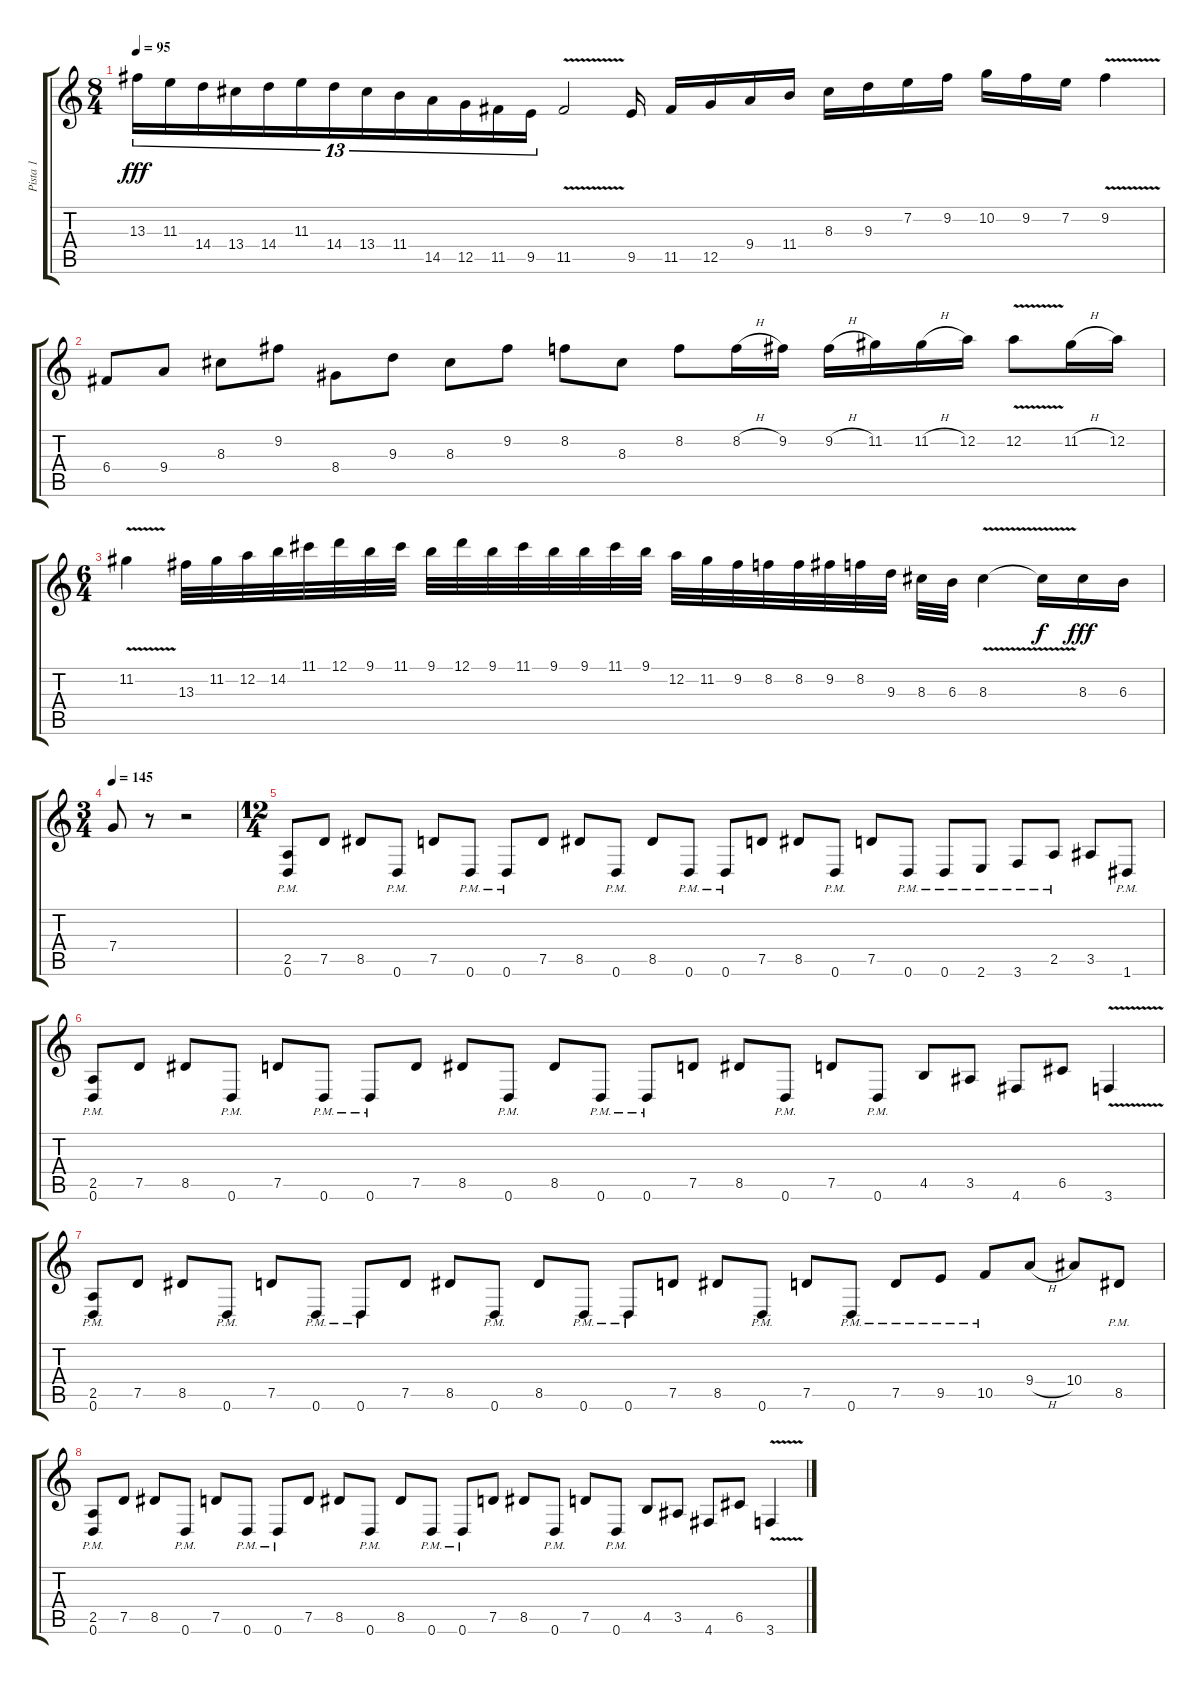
\track ("Pista 1" "Pista 1") {instrument distortionguitar}
\staff {score tabs}
\tuning (D4 A3 F3 C3 G2 D2) {hide}
\ts (8 4)
\tempo 95
\clef g2
\ks c
13.3.16{tu (13 8) dy fff} 11.3.16{tu (13 8)} 14.4.16{tu (13 8)} 13.4.16{tu (13 8)} 14.4.16{tu (13 8)} 11.3.16{tu (13 8)} 14.4.16{tu (13 8)} 13.4.16{tu (13 8)} 11.4.16{tu (13 8)} 14.5.16{tu (13 8)} 12.5.16{tu (13 8)} 11.5.16{tu (13 8)} 9.5.16{tu (13 8)} 11.5{v}.2 9.5.16 11.5.16 12.5.16 9.4.16 11.4.16 8.3.16 9.3.16 7.2.16 9.2.16 10.2.16 9.2.16 7.2.16 9.2{v}.4 |
6.4.8 9.4.8 8.3.8 9.2.8 8.4.8 9.3.8 8.3.8 9.2.8 8.2.8 8.3.8 8.2.8 8.2{h}.16 9.2.16 9.2{h}.16 11.2.16 11.2{h}.16 12.2.16 12.2{v}.8 11.2{h}.16 12.2.16 |
\ts (6 4)
11.2{v}.4 13.3.32 11.2.32 12.2.32 14.2.32 11.1.32 12.1.32 9.1.32 11.1.32 9.1.32 12.1.32 9.1.32 11.1.32 9.1.32 9.1.32 11.1.32 9.1.32 12.2.32 11.2.32 9.2.32 8.2.32 8.2.32 9.2.32 8.2.32 9.3.32 8.3.32 6.3.32 8.3{v}.4 8.3{t}.16{dy f} 8.3.16{dy fff} 6.3.16 |
\ts (3 4)
\tempo 145
7.4.8 r.8 r.2 |
\ts (12 4)
(2.5{pm} 0.6{pm}).8 7.5.8 8.5.8 0.6{pm}.8 7.5.8 0.6{pm}.8 0.6{pm}.8 7.5.8 8.5.8 0.6{pm}.8 8.5.8 0.6{pm}.8 0.6{pm}.8 7.5.8 8.5.8 0.6{pm}.8 7.5.8 0.6{pm}.8 0.6{pm}.8 2.6{pm}.8 3.6{pm}.8 2.5{pm}.8 3.5.8 1.6{pm}.8 |
(2.5{pm} 0.6{pm}).8 7.5.8 8.5.8 0.6{pm}.8 7.5.8 0.6{pm}.8 0.6{pm}.8 7.5.8 8.5.8 0.6{pm}.8 8.5.8 0.6{pm}.8 0.6{pm}.8 7.5.8 8.5.8 0.6{pm}.8 7.5.8 0.6{pm}.8 4.5.8 3.5.8 4.6.8 6.5.8 3.6{v}.4 |
(2.5{pm} 0.6{pm}).8 7.5.8 8.5.8 0.6{pm}.8 7.5.8 0.6{pm}.8 0.6{pm}.8 7.5.8 8.5.8 0.6{pm}.8 8.5.8 0.6{pm}.8 0.6{pm}.8 7.5.8 8.5.8 0.6{pm}.8 7.5.8 0.6{pm}.8 7.5{pm}.8 9.5{pm}.8 10.5{pm}.8 9.4{h}.8 10.4.8 8.5{pm}.8 |
(2.5{pm} 0.6{pm}).8 7.5.8 8.5.8 0.6{pm}.8 7.5.8 0.6{pm}.8 0.6{pm}.8 7.5.8 8.5.8 0.6{pm}.8 8.5.8 0.6{pm}.8 0.6{pm}.8 7.5.8 8.5.8 0.6{pm}.8 7.5.8 0.6{pm}.8 4.5.8 3.5.8 4.6.8 6.5.8 3.6{v}.4
